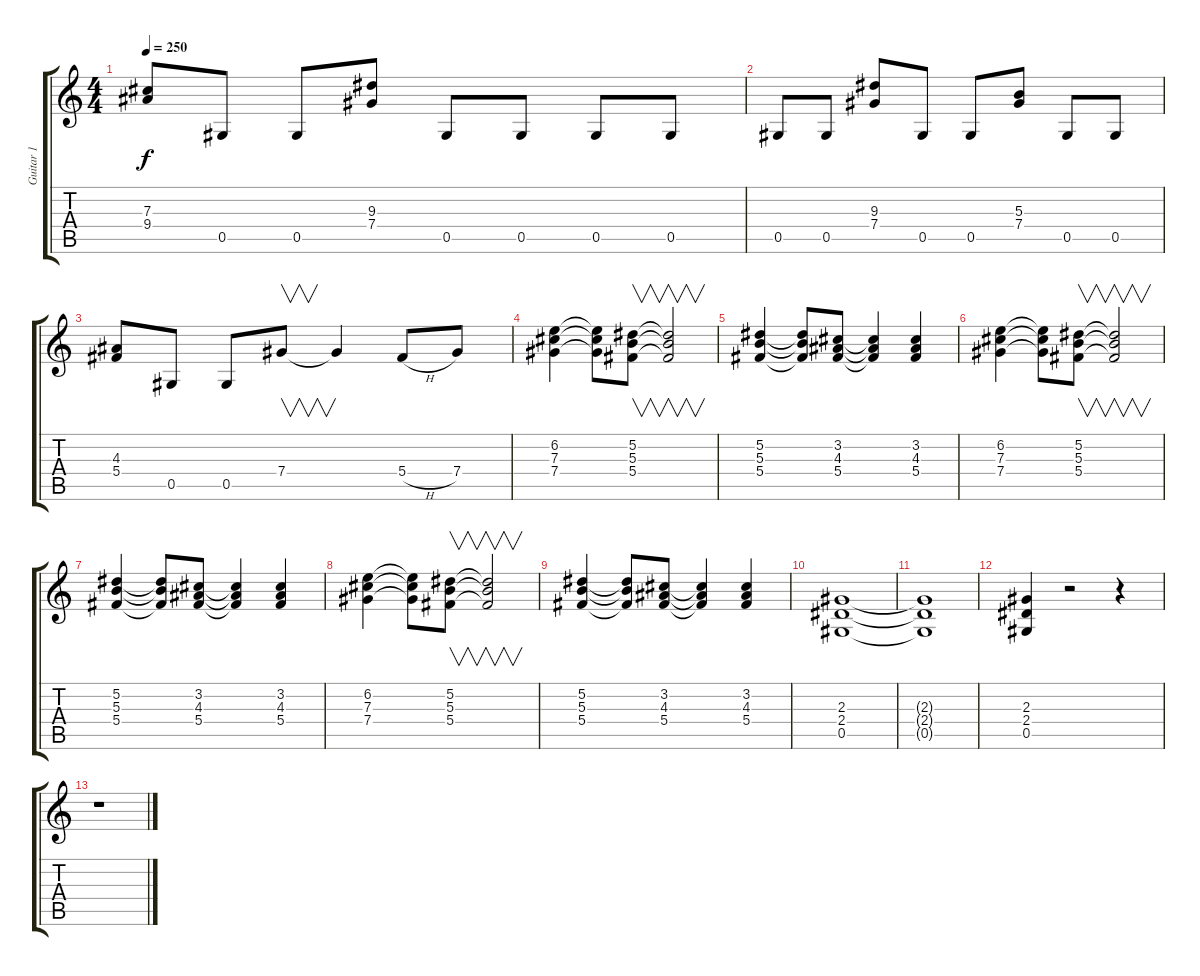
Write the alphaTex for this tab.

\track ("Guitar 1" "Guitar 1") {instrument overdrivenguitar}
\staff {score tabs}
\tuning (Eb4 Bb3 Gb3 Db3 Ab2 Eb2) {hide}
\ts (4 4)
\tempo 250
\clef g2
\ks c
(7.3 9.4).8{dy f} 0.5.8 0.5.8 (9.3 7.4).8 0.5.8 0.5.8 0.5.8 0.5.8 |
0.5.8 0.5.8 (9.3 7.4).8 0.5.8 0.5.8 (5.3 7.4).8 0.5.8 0.5.8 |
(4.3 5.4).8 0.5.8 0.5.8 7.4.8{v} 7.4{t}.4 5.4{h}.8 7.4.8 |
(6.2 7.3 7.4).4 (6.2{t} 7.3{t} 7.4{t}).8 (5.2 5.3 5.4).8{v} (5.2{t} 5.3{t} 5.4{t}).2{v} |
(5.2 5.3 5.4).4 (5.2{t} 5.3{t} 5.4{t}).8 (3.2 4.3 5.4).8 (3.2{t} 4.3{t} 5.4{t}).4 (3.2 4.3 5.4).4 |
(6.2 7.3 7.4).4 (6.2{t} 7.3{t} 7.4{t}).8 (5.2 5.3 5.4).8{v} (5.2{t} 5.3{t} 5.4{t}).2{v} |
(5.2 5.3 5.4).4 (5.2{t} 5.3{t} 5.4{t}).8 (3.2 4.3 5.4).8 (3.2{t} 4.3{t} 5.4{t}).4 (3.2 4.3 5.4).4 |
(6.2 7.3 7.4).4 (6.2{t} 7.3{t} 7.4{t}).8 (5.2 5.3 5.4).8{v} (5.2{t} 5.3{t} 5.4{t}).2{v} |
(5.2 5.3 5.4).4 (5.2{t} 5.3{t} 5.4{t}).8 (3.2 4.3 5.4).8 (3.2{t} 4.3{t} 5.4{t}).4 (3.2 4.3 5.4).4 |
(2.3 2.4 0.5).1 |
(2.3{t} 2.4{t} 0.5{t}).1 |
(2.3 2.4 0.5).4 r.2 r.4 |
r.1
